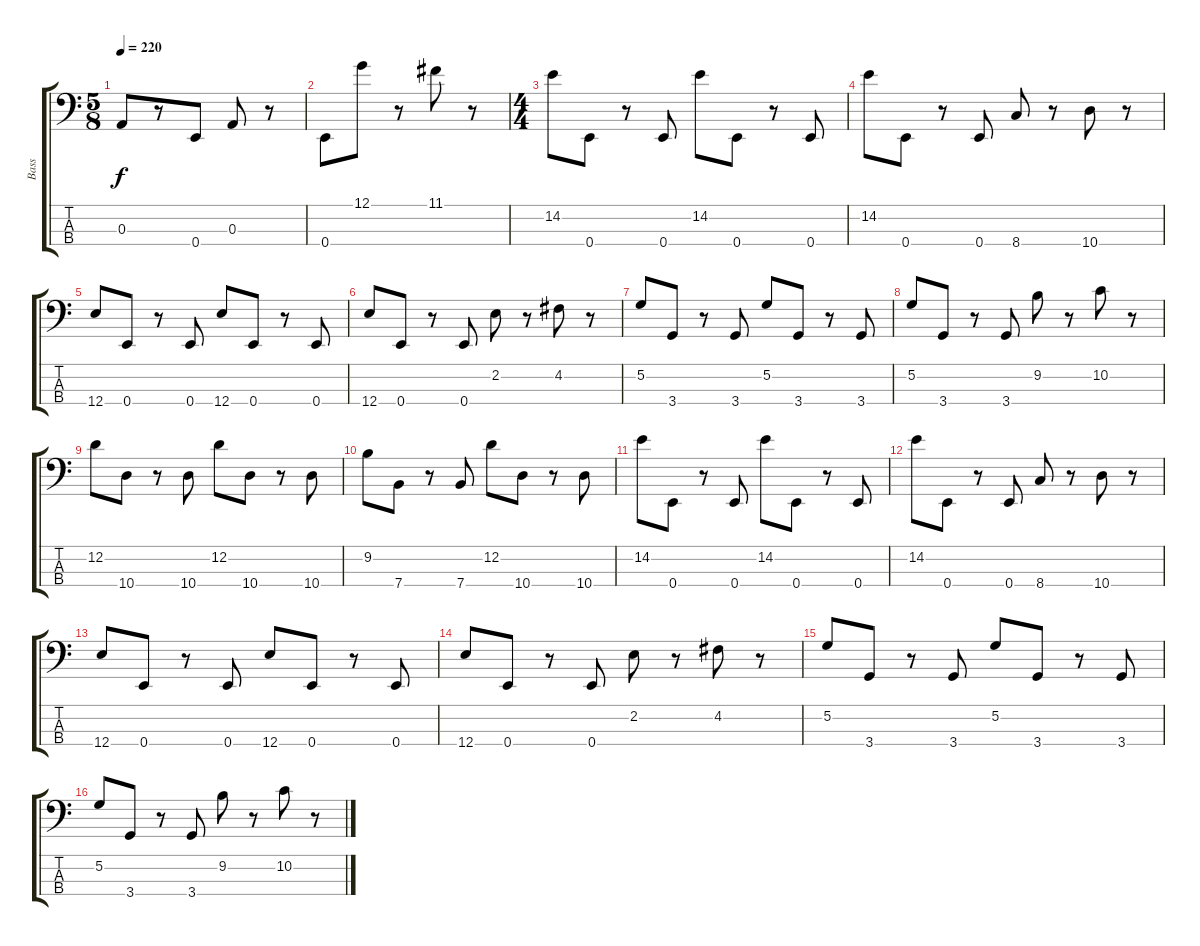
\track ("Bass" "Bass") {instrument electricbassfinger}
\staff {score tabs}
\tuning (G2 D2 A1 E1) {hide}
\ts (5 8)
\tempo 220
\clef f4
\ks c
0.3.8{dy f} r.8 0.4.8 0.3.8 r.8 |
0.4.8 12.1.8 r.8 11.1.8 r.8 |
\ts (4 4)
14.2.8 0.4.8 r.8 0.4.8 14.2.8 0.4.8 r.8 0.4.8 |
14.2.8 0.4.8 r.8 0.4.8 8.4.8 r.8 10.4.8 r.8 |
12.4.8 0.4.8 r.8 0.4.8 12.4.8 0.4.8 r.8 0.4.8 |
12.4.8 0.4.8 r.8 0.4.8 2.2.8 r.8 4.2.8 r.8 |
5.2.8 3.4.8 r.8 3.4.8 5.2.8 3.4.8 r.8 3.4.8 |
5.2.8 3.4.8 r.8 3.4.8 9.2.8 r.8 10.2.8 r.8 |
12.2.8 10.4.8 r.8 10.4.8 12.2.8 10.4.8 r.8 10.4.8 |
9.2.8 7.4.8 r.8 7.4.8 12.2.8 10.4.8 r.8 10.4.8 |
14.2.8 0.4.8 r.8 0.4.8 14.2.8 0.4.8 r.8 0.4.8 |
14.2.8 0.4.8 r.8 0.4.8 8.4.8 r.8 10.4.8 r.8 |
12.4.8 0.4.8 r.8 0.4.8 12.4.8 0.4.8 r.8 0.4.8 |
12.4.8 0.4.8 r.8 0.4.8 2.2.8 r.8 4.2.8 r.8 |
5.2.8 3.4.8 r.8 3.4.8 5.2.8 3.4.8 r.8 3.4.8 |
5.2.8 3.4.8 r.8 3.4.8 9.2.8 r.8 10.2.8 r.8
